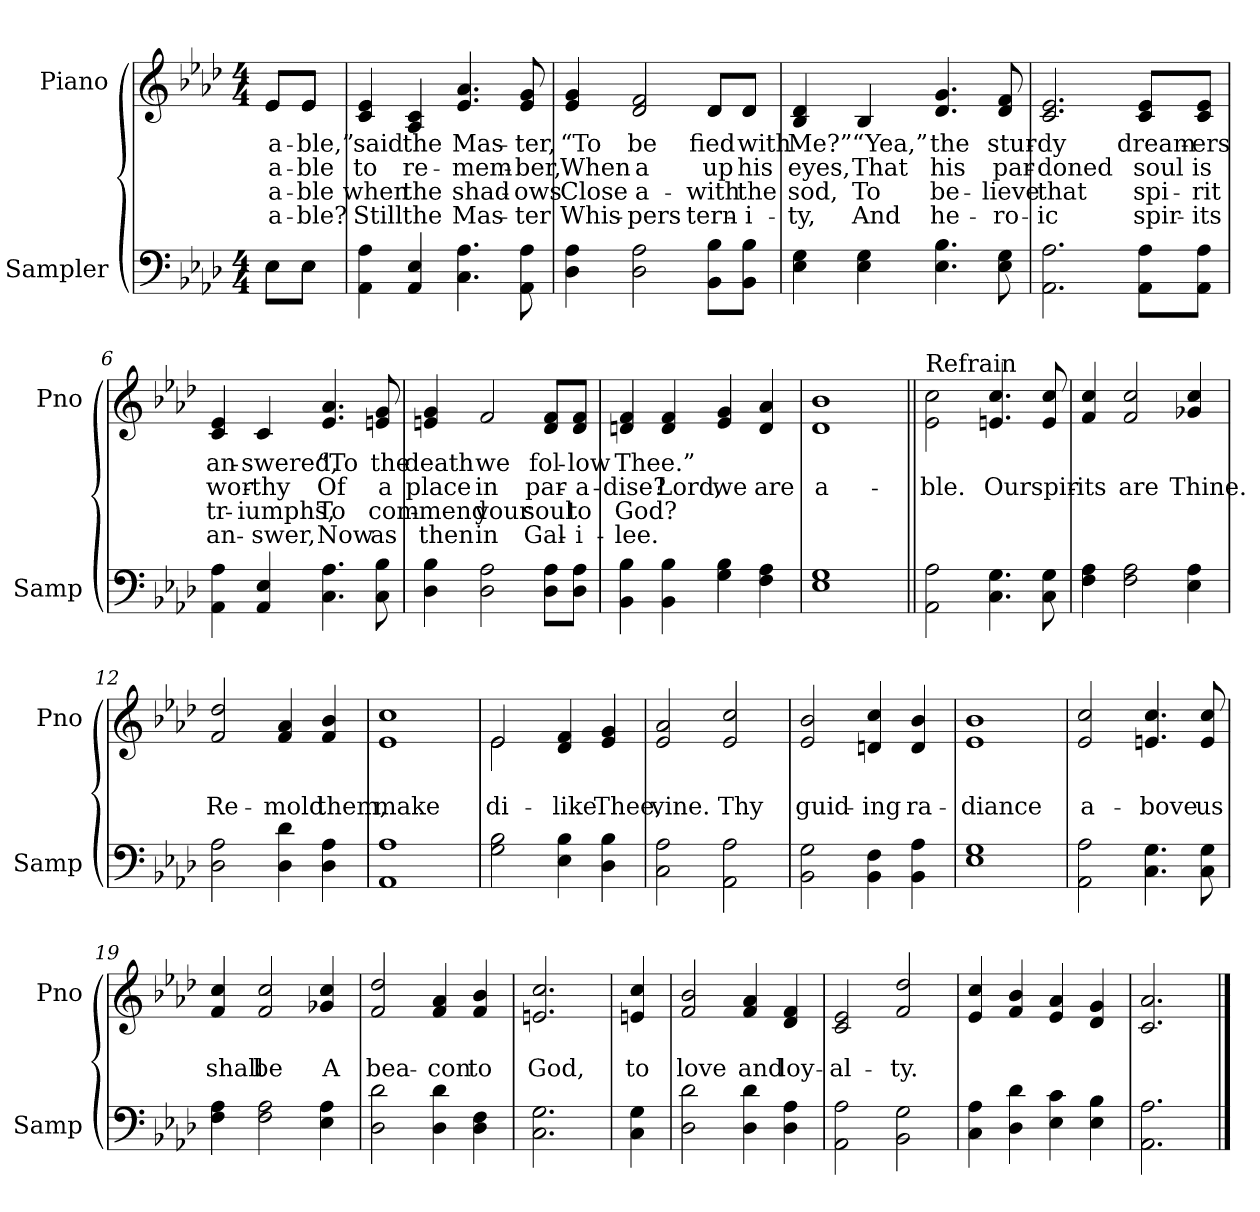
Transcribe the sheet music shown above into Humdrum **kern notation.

**kern	**kern	**text	**text	**text	**text
*part2	*part1	*part1	*part1	*part1	*part1
*staff2	*staff1	*staff1	*staff1	*staff1	*staff1
*I"Sampler	*I"Piano	*	*	*	*
*I'Samp	*I'Pno	*	*	*	*
*clefF4	*clefG2	*	*	*	*
*k[b-e-a-d-]	*k[b-e-a-d-]	*	*	*	*
*A-:	*A-:	*	*	*	*
*M4/4	*M4/4	*	*	*	*
=1	=1	=1	=1	=1	=1
*^	*^	*	*	*	*
8E-\L	8E-\L	8e-/L	8e-/L	a-	a-	a-	a-
8E-\J	8E-\J	8e-/J	8e-/J	-ble,”	-ble	-ble	-ble?
*v	*v	*	*	*	*	*	*
*	*v	*v	*	*	*	*
=2	=2	=2	=2	=2	=2
4AA-\ 4A-\	4c 4e-	said	to	when	Still
4AA-/ 4E-/	4A- 4c	the	re-	the	the
4.C\ 4.A-\	4.e- 4.a-	Mas-	-mem-	shad-	Mas-
8AA-\ 8A-\	8e- 8g	-ter,	-ber,	-ows	-ter
=3	=3	=3	=3	=3	=3
*	*^	*	*	*	*
4D-\ 4A-\	4e- 4g	2.ryy	“To	When	Close	Whis-
2D-\ 2A-\	2d- 2f	.	be	a	a-	-pers
8BB-\ 8B-\L	8d-/L	8d-/L	-fied	up	with	-tern-
8BB-\ 8B-\J	8d-/J	8d-/J	with	his	the	-i-
*	*v	*v	*	*	*	*
=4	=4	=4	=4	=4	=4
4E-\ 4G\	4B-/ 4d-/	Me?”	eyes,	sod,	-ty,
4E-\ 4G\	4B-/	“Yea,”	That	To	And
4.E-\ 4.B-\	4.d-/ 4.g/	the	his	be-	he-
8E-\ 8G\	8d-/ 8f/	stur-	par-	-lieve	-ro-
=5	=5	=5	=5	=5	=5
2.AA-\ 2.A-\	2.c/ 2.e-/	-dy	-doned	that	-ic
8AA-\ 8A-\L	8c/ 8e-/L	dream-	soul	spi-	spir-
8AA-\ 8A-\J	8c/ 8e-/J	-ers	is	-rit	-its
=6	=6	=6	=6	=6	=6
4AA-\ 4A-\	4c/ 4e-/	an-	wor-	tr-	an-
4AA-/ 4E-/	4c/	-swered,	-thy	-iumphs,	-swer,
4.C\ 4.A-\	4.e-/ 4.a-/	“To	Of	To	Now
8C\ 8B-\	8en/ 8g/	the	a	com-	as
=7	=7	=7	=7	=7	=7
4D-\ 4B-\	4en/ 4g/	death	place	-mend	then
2D-\ 2A-\	2f/	we	in	your	in
8D-\ 8A-\L	8d-/ 8f/L	fol-	par-	soul	Gal-
8D-\ 8A-\J	8d-/ 8f/J	-low	-a-	to	-i-
=8	=8	=8	=8	=8	=8
4BB-\ 4B-\	4dn/ 4f/	Thee.”	-dise?	God?	-lee.
4BB-\ 4B-\	4d/ 4f/	.	Lord,	.	.
4G\ 4B-\	4e-/ 4g/	.	we	.	.
4F\ 4A-\	4d/ 4a-/	.	are	.	.
=9	=9	=9	=9	=9	=9
1E-\ 1G\	1d-/ 1b-/	.	a-	.	.
=10||	=10||	=10||	=10||	=10||	=10||
!	!LO:TX:t=Refrain	!	!	!	!
2AA-\ 2A-\	2e-\ 2cc\	.	-ble.	.	.
4.C\ 4.G\	4.en/ 4.cc/	.	Our	.	.
8C\ 8G\	8e/ 8cc/	.	spir-	.	.
=11	=11	=11	=11	=11	=11
4F\ 4A-\	4f/ 4cc/	.	-its	.	.
2F\ 2A-\	2f/ 2cc/	.	are	.	.
4E-\ 4A-\	4g-X/ 4cc/	.	Thine.	.	.
=12	=12	=12	=12	=12	=12
2D-\ 2A-\	2f/ 2dd-/	.	Re-	.	.
4D-\ 4d-\	4f/ 4a-/	.	-mold	.	.
4D-\ 4A-\	4f/ 4b-/	.	them,	.	.
=13	=13	=13	=13	=13	=13
1AA-\ 1A-\	1e-/ 1cc/	.	make	.	.
=14	=14	=14	=14	=14	=14
*	*^	*	*	*	*
2G\ 2B-\	2e-/	2e-	.	di-	.	.
4E-\ 4B-\	4d-/ 4f/	2ryy	.	like	.	.
4D-\ 4B-\	4e-/ 4g/	.	.	Thee,	.	.
*	*v	*v	*	*	*	*
=15	=15	=15	=15	=15	=15
2C\ 2A-\	2e-/ 2a-/	.	-vine.	.	.
2AA-\ 2A-\	2e-/ 2cc/	.	Thy	.	.
=16	=16	=16	=16	=16	=16
2BB-\ 2G\	2e-/ 2b-/	.	guid-	.	.
4BB-\ 4F\	4dn/ 4cc/	.	-ing	.	.
4BB-\ 4A-\	4d/ 4b-/	.	ra-	.	.
=17	=17	=17	=17	=17	=17
1E-\ 1G\	1e-/ 1b-/	.	-diance	.	.
=18	=18	=18	=18	=18	=18
2AA-\ 2A-\	2e-/ 2cc/	.	a-	.	.
4.C\ 4.G\	4.en/ 4.cc/	.	-bove	.	.
8C\ 8G\	8e/ 8cc/	.	us	.	.
=19	=19	=19	=19	=19	=19
4F\ 4A-\	4f/ 4cc/	.	shall	.	.
2F\ 2A-\	2f/ 2cc/	.	be	.	.
4E-\ 4A-\	4g-X/ 4cc/	.	A	.	.
=20	=20	=20	=20	=20	=20
2D-\ 2d-\	2f/ 2dd-/	.	bea-	.	.
4D-\ 4d-\	4f/ 4a-/	.	-con	.	.
4D-\ 4F\	4f/ 4b-/	.	to	.	.
=21	=21	=21	=21	=21	=21
2.C\ 2.G\	2.en/ 2.cc/	.	God,	.	.
=22	=22	=22	=22	=22	=22
4C\ 4G\	4en/ 4cc/	.	to	.	.
=23	=23	=23	=23	=23	=23
2D-\ 2d-\	2f/ 2b-/	.	love	.	.
4D-\ 4d-\	4f/ 4a-/	.	and	.	.
4D-\ 4A-\	4d-/ 4f/	.	loy-	.	.
=24	=24	=24	=24	=24	=24
2AA-\ 2A-\	2c/ 2e-/	.	-al-	.	.
2BB-\ 2G\	2f/ 2dd-/	.	-ty.	.	.
=25	=25	=25	=25	=25	=25
4C\ 4A-\	4e-/ 4cc/	.	.	.	.
4D-\ 4d-\	4f/ 4b-/	.	.	.	.
4E-\ 4c\	4e-/ 4a-/	.	.	.	.
4E-\ 4B-\	4d-/ 4g/	.	.	.	.
=26	=26	=26	=26	=26	=26
2.AA-\ 2.A-\	2.c/ 2.a-/	.	.	.	.
==	==	==	==	==	==
*-	*-	*-	*-	*-	*-
